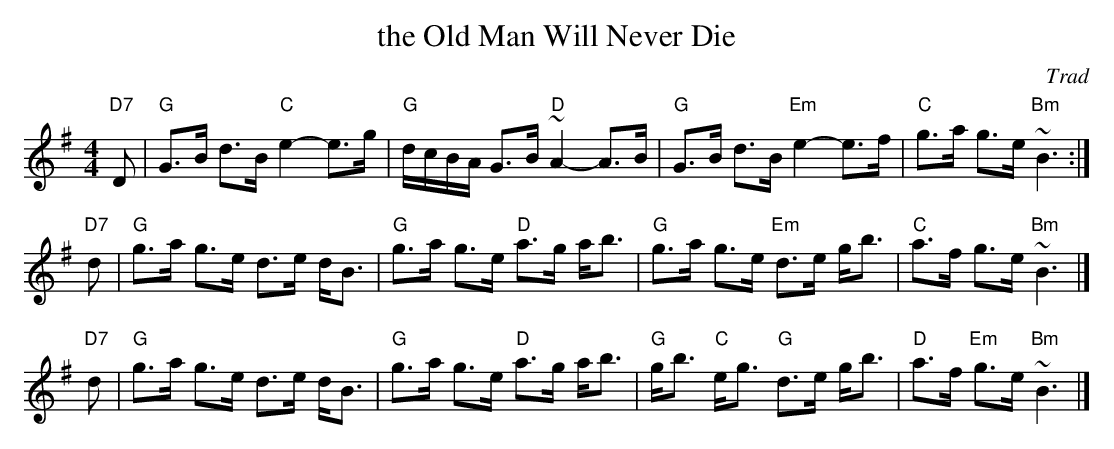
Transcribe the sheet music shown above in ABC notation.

X:1
T: the Old Man Will Never Die
C: Trad
L: 1/8
M: 4/4
K: G
"D7"D | "G"G>B d>B "C"e2- e>g | "G"d/c/B/A/ G>B "D"~A2- A>B | "G"G>B    d>B "Em"e2- e>f | "C"g>a     g>e "Bm"~B3 :|
"D7"d | "G"g>a g>e    d>e d<B | "G"g>a      g>e "D" a>g a<b | "G"g>a    g>e "Em"d>e g<b | "C"a>f     g>e "Bm"~B3 |]
"D7"d | "G"g>a g>e    d>e d<B | "G"g>a      g>e "D" a>g a<b | "G"g<b "C"e<g  "G"d>e g<b | "D"a>f "Em"g>e "Bm"~B3 |]
